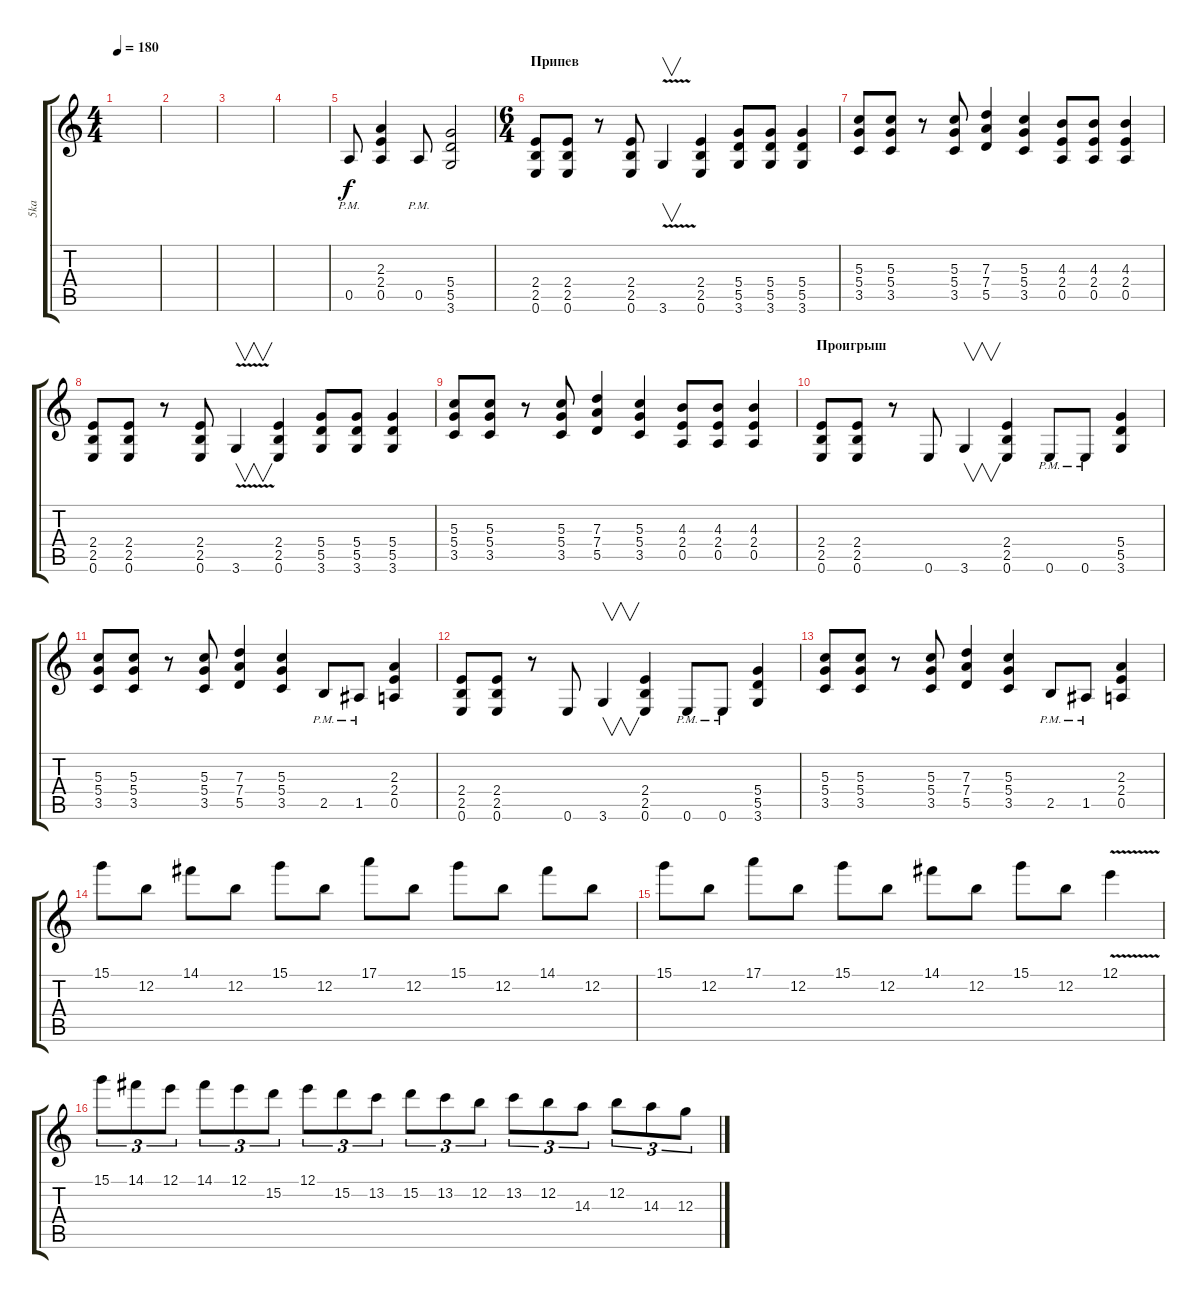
\track ("5ka" "5ka") {instrument distortionguitar}
\staff {score tabs}
\tuning (E4 B3 G3 D3 A2 E2) {hide}
\ts (4 4)
\tempo 180
\clef g2
\ks c
|
|
|
|
0.5{pm}.8 (2.3 2.4 0.5).4 0.5{pm}.8 (5.4 5.5 3.6).2 |
\ts (6 4)
\section ("" "Припев")
(2.4 2.5 0.6).8 (2.4 2.5 0.6).8 r.8 (2.4 2.5 0.6).8 3.6{v}.4{v} (2.4 2.5 0.6).4 (5.4 5.5 3.6).8 (5.4 5.5 3.6).8 (5.4 5.5 3.6).4 |
(5.3 5.4 3.5).8 (5.3 5.4 3.5).8 r.8 (5.3 5.4 3.5).8 (7.3 7.4 5.5).4 (5.3 5.4 3.5).4 (4.3 2.4 0.5).8 (4.3 2.4 0.5).8 (4.3 2.4 0.5).4 |
(2.4 2.5 0.6).8 (2.4 2.5 0.6).8 r.8 (2.4 2.5 0.6).8 3.6{v}.4{v} (2.4 2.5 0.6).4 (5.4 5.5 3.6).8 (5.4 5.5 3.6).8 (5.4 5.5 3.6).4 |
(5.3 5.4 3.5).8 (5.3 5.4 3.5).8 r.8 (5.3 5.4 3.5).8 (7.3 7.4 5.5).4 (5.3 5.4 3.5).4 (4.3 2.4 0.5).8 (4.3 2.4 0.5).8 (4.3 2.4 0.5).4 |
\section ("" "Проигрыш")
(2.4 2.5 0.6).8 (2.4 2.5 0.6).8 r.8 0.6.8 3.6.4{v} (2.4 2.5 0.6).4 0.6{pm}.8 0.6{pm}.8 (5.4 5.5 3.6).4 |
(5.3 5.4 3.5).8 (5.3 5.4 3.5).8 r.8 (5.3 5.4 3.5).8 (7.3 7.4 5.5).4 (5.3 5.4 3.5).4 2.5{pm}.8 1.5{pm}.8 (2.3 2.4 0.5).4 |
(2.4 2.5 0.6).8 (2.4 2.5 0.6).8 r.8 0.6.8 3.6.4{v} (2.4 2.5 0.6).4 0.6{pm}.8 0.6{pm}.8 (5.4 5.5 3.6).4 |
(5.3 5.4 3.5).8 (5.3 5.4 3.5).8 r.8 (5.3 5.4 3.5).8 (7.3 7.4 5.5).4 (5.3 5.4 3.5).4 2.5{pm}.8 1.5{pm}.8 (2.3 2.4 0.5).4 |
15.1.8 12.2.8 14.1.8 12.2.8 15.1.8 12.2.8 17.1.8 12.2.8 15.1.8 12.2.8 14.1.8 12.2.8 |
15.1.8 12.2.8 17.1.8 12.2.8 15.1.8 12.2.8 14.1.8 12.2.8 15.1.8 12.2.8 12.1{v}.4 |
15.1.8{tu (3 2)} 14.1.8{tu (3 2)} 12.1.8{tu (3 2)} 14.1.8{tu (3 2)} 12.1.8{tu (3 2)} 15.2.8{tu (3 2)} 12.1.8{tu (3 2)} 15.2.8{tu (3 2)} 13.2.8{tu (3 2)} 15.2.8{tu (3 2)} 13.2.8{tu (3 2)} 12.2.8{tu (3 2)} 13.2.8{tu (3 2)} 12.2.8{tu (3 2)} 14.3.8{tu (3 2)} 12.2.8{tu (3 2)} 14.3.8{tu (3 2)} 12.3.8{tu (3 2)}
